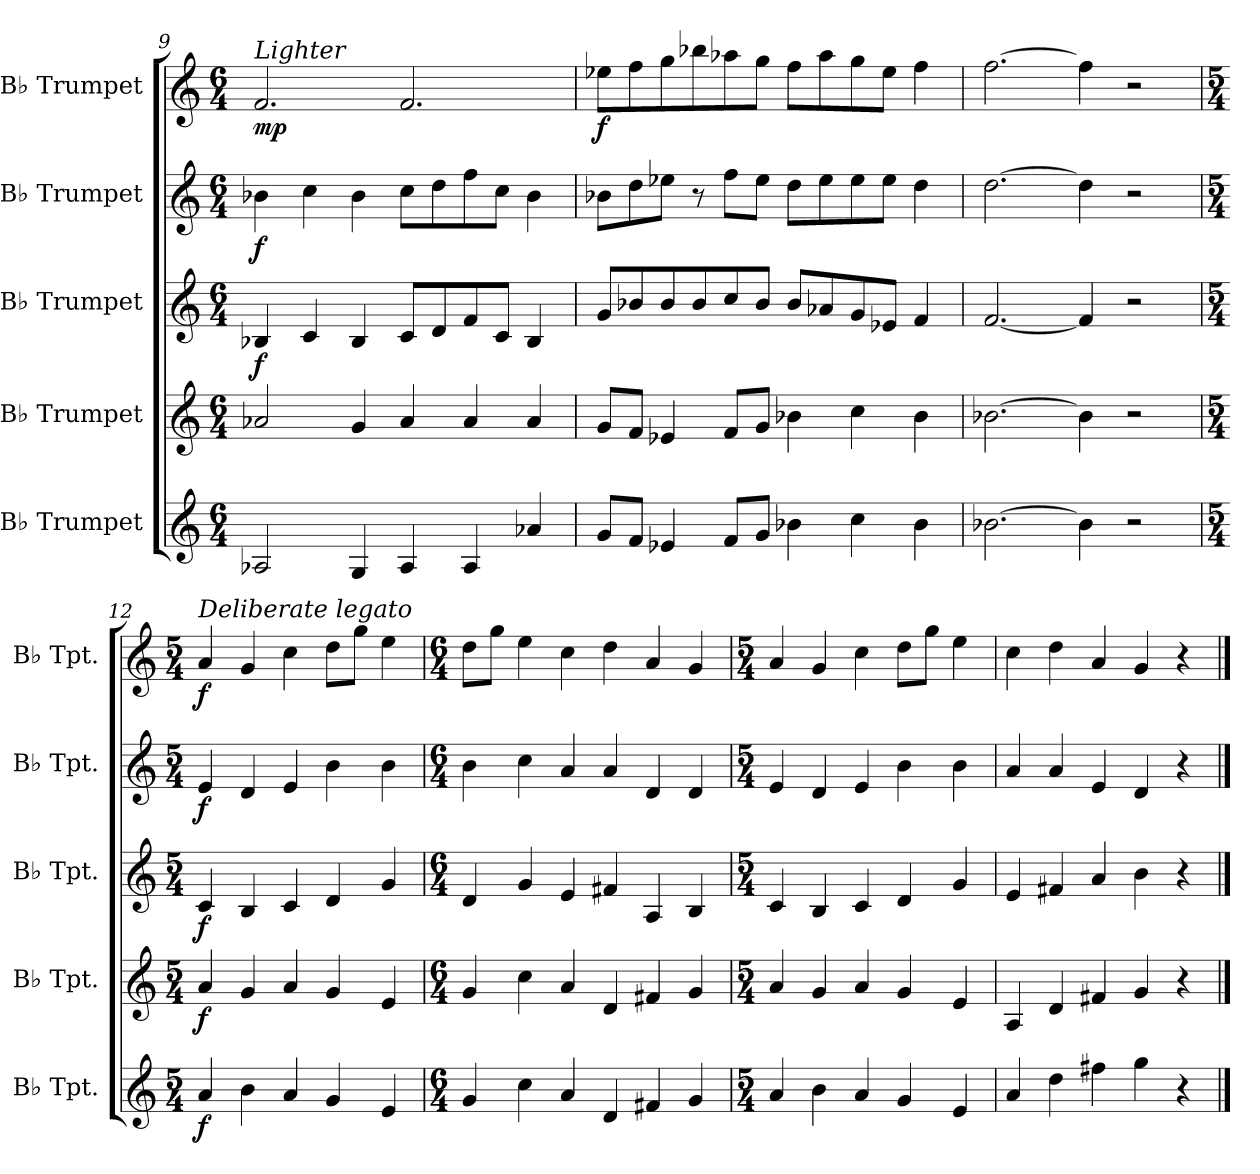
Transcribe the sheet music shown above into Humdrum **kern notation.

**kern	**dynam	**kern	**dynam	**kern	**dynam	**kern	**dynam	**kern	**dynam
*part5	*part5	*part4	*part4	*part3	*part3	*part2	*part2	*part1	*part1
*staff5	*staff5	*staff4	*staff4	*staff3	*staff3	*staff2	*staff2	*staff1	*staff1
*I"B♭ Trumpet	*	*I"B♭ Trumpet	*	*I"B♭ Trumpet	*	*I"B♭ Trumpet	*	*I"B♭ Trumpet	*
*I'B♭ Tpt.	*	*I'B♭ Tpt.	*	*I'B♭ Tpt.	*	*I'B♭ Tpt.	*	*I'B♭ Tpt.	*
!!LO:PB:g=z
*clefG2	*	*clefG2	*	*clefG2	*	*clefG2	*	*clefG2	*
*ITrd1c2	*	*ITrd1c2	*	*ITrd1c2	*	*ITrd1c2	*	*ITrd1c2	*
*k[b-e-]	*	*k[b-e-]	*	*k[b-e-]	*	*k[b-e-]	*	*k[b-e-]	*
*M6/4	*	*M6/4	*	*M6/4	*	*M6/4	*	*M6/4	*
=9	=9	=9	=9	=9	=9	=9	=9	=9	=9
!	!	!	!	!	!	!	!	!LO:TX:a:i:t=Lighter	!
!	!	!	!	!	!LO:DY:b	!	!LO:DY:b	!	!LO:DY:b
2G-X/	.	2g-X/	.	4A-X/	f	4a-X\	f	2.e-/	mp
.	.	.	.	4B-/	.	4b-\	.	.	.
4F/	.	4f/	.	4A-/	.	4a-\	.	.	.
4G-/	.	4g-/	.	8B-/L	.	8b-\L	.	2.e-/	.
.	.	.	.	8c/	.	8cc\	.	.	.
4G-/	.	4g-/	.	8e-/	.	8ee-\	.	.	.
.	.	.	.	8B-/J	.	8b-\J	.	.	.
4g-X/	.	4g-/	.	4A-/	.	4a-\	.	.	.
=10	=10	=10	=10	=10	=10	=10	=10	=10	=10
!	!	!	!	!	!	!	!	!	!LO:DY:b
8f/L	.	8f/L	.	8f/L	.	8a-X\L	.	8dd-X\L	f
8e-/J	.	8e-/J	.	8a-X/	.	8cc\	.	8ee-\	.
4d-X/	.	4d-X/	.	8a-/	.	8dd-X\J	.	8ff\	.
.	.	.	.	8a-/	.	8r	.	8aa-X\	.
8e-/L	.	8e-/L	.	8b-/	.	8ee-\L	.	8gg-X\	.
8f/J	.	8f/J	.	8a-/J	.	8dd-\J	.	8ff\J	.
4a-X\	.	4a-X\	.	8a-/L	.	8cc\L	.	8ee-\L	.
.	.	.	.	8g-X/	.	8dd-\	.	8gg-\	.
4b-\	.	4b-\	.	8f/	.	8dd-\	.	8ff\	.
.	.	.	.	8d-X/J	.	8dd-\J	.	8dd-\J	.
4a-\	.	4a-\	.	4e-/	.	4cc\	.	4ee-\	.
=11	=11	=11	=11	=11	=11	=11	=11	=11	=11
[2.a-X\	.	[2.a-X\	.	[2.e-/	.	[2.cc\	.	[2.ee-\	.
4a-\]	.	4a-\]	.	4e-/]	.	4cc\]	.	4ee-\]	.
2r	.	2r	.	2r	.	2r	.	2r	.
=12	=12	=12	=12	=12	=12	=12	=12	=12	=12
*M5/4	*	*M5/4	*	*M5/4	*	*M5/4	*	*M5/4	*
*	*	*	*	*	*	*	*	*MM80	*
!	!	!	!	!	!	!	!	!LO:TX:a:i:t=Deliberate legato	!
!	!LO:DY:b	!	!LO:DY:b	!	!LO:DY:b	!	!LO:DY:b	!	!LO:DY:b
4g/	f	4g/	f	4B-/	f	4d/	f	4g/	f
4a\	.	4f/	.	4A/	.	4c/	.	4f/	.
4g/	.	4g/	.	4B-/	.	4d/	.	4b-\	.
4f/	.	4f/	.	4c/	.	4a\	.	8cc\L	.
.	.	.	.	.	.	.	.	8ff\J	.
4d/	.	4d/	.	4f/	.	4a\	.	4dd\	.
!!LO:LB:g=z
=13	=13	=13	=13	=13	=13	=13	=13	=13	=13
*M6/4	*	*M6/4	*	*M6/4	*	*M6/4	*	*M6/4	*
4f/	.	4f/	.	4c/	.	4a\	.	8cc\L	.
.	.	.	.	.	.	.	.	8ff\J	.
4b-\	.	4b-\	.	4f/	.	4b-\	.	4dd\	.
4g/	.	4g/	.	4d/	.	4g/	.	4b-\	.
4c/	.	4c/	.	4en/	.	4g/	.	4cc\	.
4en/	.	4en/	.	4G/	.	4c/	.	4g/	.
4f/	.	4f/	.	4A/	.	4c/	.	4f/	.
=14	=14	=14	=14	=14	=14	=14	=14	=14	=14
*M5/4	*	*M5/4	*	*M5/4	*	*M5/4	*	*M5/4	*
4g/	.	4g/	.	4B-/	.	4d/	.	4g/	.
4a\	.	4f/	.	4A/	.	4c/	.	4f/	.
4g/	.	4g/	.	4B-/	.	4d/	.	4b-\	.
4f/	.	4f/	.	4c/	.	4a\	.	8cc\L	.
.	.	.	.	.	.	.	.	8ff\J	.
4d/	.	4d/	.	4f/	.	4a\	.	4dd\	.
=15	=15	=15	=15	=15	=15	=15	=15	=15	=15
4g/	.	4G/	.	4d/	.	4g/	.	4b-\	.
4cc\	.	4c/	.	4en/	.	4g/	.	4cc\	.
4een\	.	4en/	.	4g/	.	4d/	.	4g/	.
4ff\	.	4f/	.	4a\	.	4c/	.	4f/	.
4r	.	4r	.	4r	.	4r	.	4r	.
==	==	==	==	==	==	==	==	==	==
*-	*-	*-	*-	*-	*-	*-	*-	*-	*-
